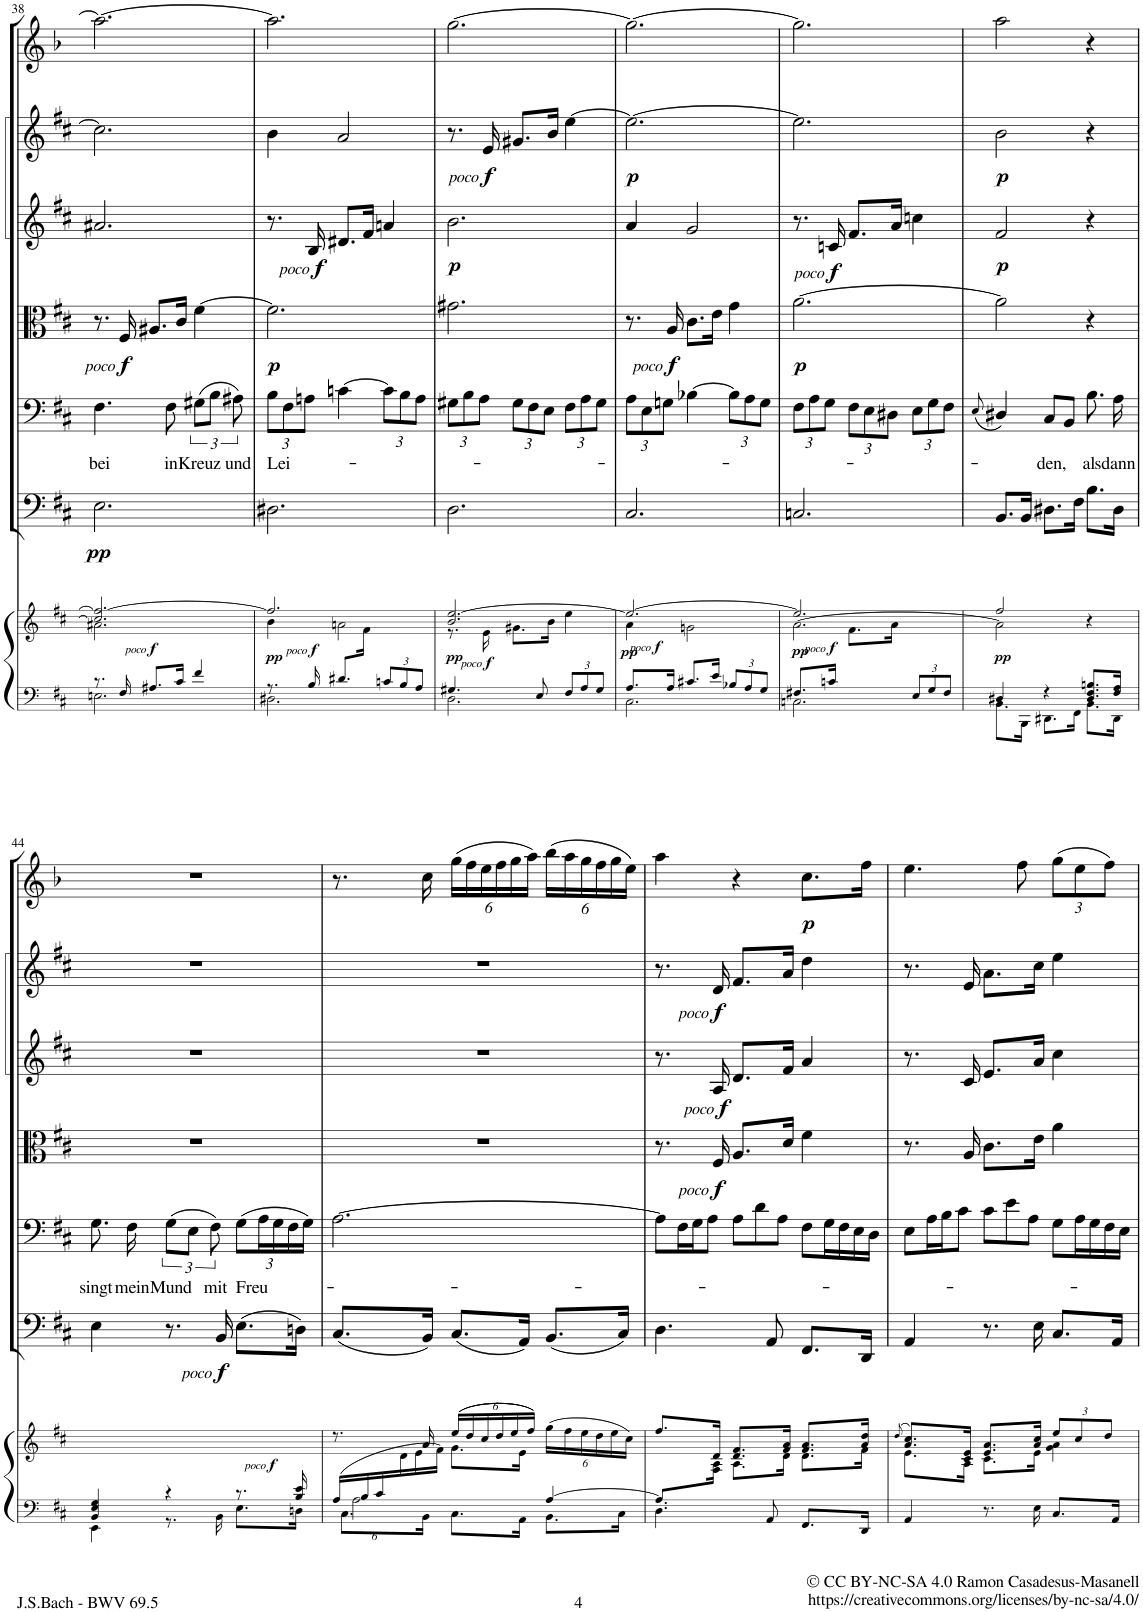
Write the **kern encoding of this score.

**kern	**kern	**dynam	**kern	**dynam	**kern	**text	**kern	**dynam	**kern	**dynam	**kern	**dynam	**kern	**dynam
*part7	*part7	*part7	*part6	*part6	*part5	*part5	*part4	*part4	*part3	*part3	*part2	*part2	*part1	*part1
*staff8	*staff7	*staff7/8	*staff6	*staff6	*staff5	*staff5	*staff4	*staff4	*staff3	*staff3	*staff2	*staff2	*staff1	*staff1
*I"Piano reduction	*	*	*I"Continuo	*	*I"Basso	*	*I"Viola	*	*I"Violino II	*	*I"Violino I	*	*I"Oboe d'amore	*
*I'Pno	*	*	*	*	*	*	*	*	*	*	*	*	*I'Ob	*
!!LO:PB:g=z
*clefF4	*clefG2	*	*clefF4	*	*clefF4	*	*clefC3	*	*clefG2	*	*clefG2	*	*clefG2	*
*	*	*	*	*	*	*	*	*	*	*	*	*	*Trd2c3	*
*k[f#c#]	*k[f#c#]	*	*k[f#c#]	*	*k[f#c#]	*	*k[f#c#]	*	*k[f#c#]	*	*k[f#c#]	*	*k[b-]	*
*M3/4	*M3/4	*	*M3/4	*	*M3/4	*	*M3/4	*	*M3/4	*	*M3/4	*	*M3/4	*
=38	=38	=38	=38	=38	=38	=38	=38	=38	=38	=38	=38	=38	=38	=38
*^	*^	*	*	*	*	*	*	*	*	*	*	*	*	*
!	!	!	!	!	!	!LO:DY:b	!	!LO:LY:b	!	!	!	!	!	!	!	!
*	*	*	*^	*	*	*	*	*	*	*	*	*	*	*	*	*
8.r	2.En\	2.cc#/] 2.ff#/_	2.a#X\	4ryy	.	2.E\	pp	4.F#\	bei	8.r	.	2.a#X/	.	2.cc#\]	.	2.aa\_	.
!	!	!	!	!	!	!	!	!	!	!	!LO:DY:b	!	!	!	!	!	!
!	!	!	!	!	!	!	!	!	!	!	!LO:DY:n=1:b	!	!	!	!	!	!
16F#/	.	.	.	.	.	.	.	.	.	16F#/	other-dynamics f	.	.	.	.	.	.
!	!	!	!	!	!LO:DY:b	!	!	!	!	!	!	!	!	!	!	!	!
!	!	!	!	!	!LO:DY:n=1:b	!	!	!	!	!	!	!	!	!	!	!	!
8.A#X/L	.	.	.	2ryy	other-dynamics f	.	.	.	.	8.A#X/L	.	.	.	.	.	.	.
!	!	!	!	!	!	!	!	!	!LO:LY:b	!	!	!	!	!	!	!	!
.	.	.	.	.	.	.	.	8F#\	in	.	.	.	.	.	.	.	.
16c#/Jk	.	.	.	.	.	.	.	.	.	16c#/Jk	.	.	.	.	.	.	.
!	!	!	!	!	!	!	!	!	!LO:LY:b	!	!	!	!	!	!	!	!
4f#/	.	.	.	.	.	.	.	(12G#X\L	Kreuz	[4f#\	.	.	.	.	.	.	.
.	.	.	.	.	.	.	.	12B\J	.	.	.	.	.	.	.	.	.
!	!	!	!	!	!	!	!	!	!LO:LY:b	!	!	!	!	!	!	!	!
.	.	.	.	.	.	.	.	12A#X\)	und	.	.	.	.	.	.	.	.
=39	=39	=39	=39	=39	=39	=39	=39	=39	=39	=39	=39	=39	=39	=39	=39	=39	=39
*	*	*	*	*	*	*	*	*Xbrackettup	*	*	*	*	*	*	*	*	*
!	!	!	!	!	!LO:DY:b	!	!	!	!LO:LY:b	!	!LO:DY:b	!	!	!	!	!	!
*	*	*	*	*^	*	*	*	*	*	*	*	*	*	*	*	*	*
8.r	2.D#X\	2.ff#/]	4b\	4..ryy	8.ryy	pp	2.D#X\	.	12B\L	Lei-	2.f#\]	p	8.r	.	4b\	.	2.aa\]	.
.	.	.	.	.	.	.	.	.	12F#\	.	.	.	.	.	.	.	.	.
.	.	.	.	.	.	.	.	.	12An\J	.	.	.	.	.	.	.	.	.
!	!	!	!	!	!	!LO:DY:b	!	!	!	!	!	!	!	!	!	!	!	!
!	!	!	!	!	!	!LO:DY:n=1:b	!	!	!	!	!	!	!	!LO:DY:b	!	!	!	!
!	!	!	!	!	!	!	!	!	!	!	!	!	!	!LO:DY:n=1:b	!	!	!	!
16B/	.	.	.	.	2ryy	other-dynamics f	.	.	.	.	.	.	16B/	other-dynamics f	.	.	.	.
8.d#X/L	.	.	2an\	.	.	.	.	.	[4cn\	.	.	.	8.d#X/L	.	2a/	.	.	.
16ryy	.	.	.	16f#\Jk	.	.	.	.	.	.	.	.	16f#/Jk	.	.	.	.	.
*Xbrackettup	*	*	*	*	*	*	*	*	*	*	*	*	*	*	*	*	*	*
12cn/L	.	.	.	4ryy	.	.	.	.	12c\L]	.	.	.	4an/	.	.	.	.	.
12B/	.	.	.	.	.	.	.	.	12B\	.	.	.	.	.	.	.	.	.
12A/J	.	.	.	.	.	.	.	.	12A\J	.	.	.	.	.	.	.	.	.
.	.	.	.	.	16ryy	.	.	.	.	.	.	.	.	.	.	.	.	.
=40	=40	=40	=40	=40	=40	=40	=40	=40	=40	=40	=40	=40	=40	=40	=40	=40	=40	=40
!	!	!	!	!	!	!LO:DY:b	!	!	!	!	!	!	!	!LO:DY:b	!	!	!	!
*	*	*	*v	*v	*v	*	*	*	*	*	*	*	*	*	*	*	*	*
4.G#X/	2.D\	2.b/ [2.ee/	8.r	pp	2.D\	.	12G#X\L	.	2.g#X\	.	2.b\	p	8.r	.	[2.gg\	.
.	.	.	.	.	.	.	12B\	.	.	.	.	.	.	.	.	.
.	.	.	.	.	.	.	12A\J	.	.	.	.	.	.	.	.	.
!	!	!	!	!LO:DY:b	!	!	!	!	!	!	!	!	!	!	!	!
!	!	!	!	!LO:DY:n=1:b	!	!	!	!	!	!	!	!	!	!LO:DY:b	!	!
!	!	!	!	!	!	!	!	!	!	!	!	!	!	!LO:DY:n=1:b	!	!
.	.	.	16e\	other-dynamics f	.	.	.	.	.	.	.	.	16e/	other-dynamics f	.	.
.	.	.	8.g#X\L	.	.	.	12G#\L	.	.	.	.	.	8.g#X/L	.	.	.
.	.	.	.	.	.	.	12F#\	.	.	.	.	.	.	.	.	.
8E/	.	.	.	.	.	.	.	.	.	.	.	.	.	.	.	.
.	.	.	.	.	.	.	12E\J	.	.	.	.	.	.	.	.	.
.	.	.	16b\Jk	.	.	.	.	.	.	.	.	.	16b/Jk	.	.	.
12F#/L	.	.	4ee\	.	.	.	12F#\L	.	.	.	.	.	[4ee\	.	.	.
12A/	.	.	.	.	.	.	12A\	.	.	.	.	.	.	.	.	.
12G#/J	.	.	.	.	.	.	12G#\J	.	.	.	.	.	.	.	.	.
=41	=41	=41	=41	=41	=41	=41	=41	=41	=41	=41	=41	=41	=41	=41	=41	=41
!	!	!	!	!LO:DY:b	!	!	!	!	!	!	!	!	!	!LO:DY:b	!	!
*	*	*	*^	*	*	*	*	*	*	*	*	*	*	*	*	*
8.A/L	2.C#\	2.ee/_	4a\	8.ryy	pp	2.C#/	.	12A\L	.	8.r	.	4a/	.	2.ee\_	p	2.gg\_	.
.	.	.	.	.	.	.	.	12E\	.	.	.	.	.	.	.	.	.
.	.	.	.	.	.	.	.	12Gn\J	.	.	.	.	.	.	.	.	.
!	!	!	!	!	!LO:DY:b	!	!	!	!	!	!	!	!	!	!	!	!
!	!	!	!	!	!LO:DY:n=1:b	!	!	!	!	!	!LO:DY:b	!	!	!	!	!	!
!	!	!	!	!	!	!	!	!	!	!	!LO:DY:n=1:b	!	!	!	!	!	!
16A/Jk	.	.	.	2ryy	other-dynamics f	.	.	.	.	16A/	other-dynamics f	.	.	.	.	.	.
8.c#X/L	.	.	2gn\	.	.	.	.	[4B-X\	.	8.c#\L	.	2g/	.	.	.	.	.
16e/Jk	.	.	.	.	.	.	.	.	.	16e\Jk	.	.	.	.	.	.	.
12B-X/L	.	.	.	.	.	.	.	12B-\L]	.	4g\	.	.	.	.	.	.	.
12A/	.	.	.	.	.	.	.	12A\	.	.	.	.	.	.	.	.	.
12G/J	.	.	.	.	.	.	.	12G\J	.	.	.	.	.	.	.	.	.
.	.	.	.	16ryy	.	.	.	.	.	.	.	.	.	.	.	.	.
=42	=42	=42	=42	=42	=42	=42	=42	=42	=42	=42	=42	=42	=42	=42	=42	=42	=42
!	!	!	!	!	!LO:DY:b	!	!	!	!	!	!LO:DY:b	!	!	!	!	!	!
*	*	*	*	*^	*	*	*	*	*	*	*	*	*	*	*	*	*
8.F#X/L	2.Cn\	2.ee/]	[>2.a\	4ryy	8.ryy	pp	2.Cn/	.	12F#\L	.	[2.a\	p	8.r	.	2.ee\]	.	2.gg\]	.
.	.	.	.	.	.	.	.	.	12A\	.	.	.	.	.	.	.	.	.
.	.	.	.	.	.	.	.	.	12G\J	.	.	.	.	.	.	.	.	.
!	!	!	!	!	!	!LO:DY:b	!	!	!	!	!	!	!	!	!	!	!	!
!	!	!	!	!	!	!LO:DY:n=1:b	!	!	!	!	!	!	!	!LO:DY:b	!	!	!	!
!	!	!	!	!	!	!	!	!	!	!	!	!	!	!LO:DY:n=1:b	!	!	!	!
16cn/Jk	.	.	.	.	2ryy	other-dynamics f	.	.	.	.	.	.	16cn/	other-dynamics f	.	.	.	.
4ryy	.	.	.	8.f#\L	.	.	.	.	12F#\L	.	.	.	8.f#/L	.	.	.	.	.
.	.	.	.	.	.	.	.	.	12E\	.	.	.	.	.	.	.	.	.
.	.	.	.	.	.	.	.	.	12D#X\J	.	.	.	.	.	.	.	.	.
.	.	.	.	16a\Jk	.	.	.	.	.	.	.	.	16a/Jk	.	.	.	.	.
12E/L	.	.	.	4ryy	.	.	.	.	12E\L	.	.	.	4ccn\	.	.	.	.	.
12G/	.	.	.	.	.	.	.	.	12G\	.	.	.	.	.	.	.	.	.
12F#/J	.	.	.	.	.	.	.	.	12F#\J	.	.	.	.	.	.	.	.	.
.	.	.	.	.	16ryy	.	.	.	.	.	.	.	.	.	.	.	.	.
*	*	*v	*v	*v	*v	*	*	*	*	*	*	*	*	*	*	*	*	*
=43	=43	=43	=43	=43	=43	=43	=43	=43	=43	=43	=43	=43	=43	=43	=43
.	.	.	.	.	.	(8qE/	.	.	.	.	.	.	.	.	.
*	*	*^	*	*	*	*	*	*	*	*	*	*	*	*	*
!	!	!	!	!LO:DY:b	!	!	!	!	!	!	!	!LO:DY:b	!	!LO:DY:b	!	!
4D#X/	8.BB\L	2ff#/	2a\]	pp	8.BB/L	.	4D#X/)	.	2a\]	.	2f#/	p	2b\	p	2aa\	.
.	16BBB\Jk	.	.	.	16BB/Jk	.	.	.	.	.	.	.	.	.	.	.
!	!	!	!	!	!	!	!	!LO:LY:b	!	!	!	!	!	!	!	!
4r	8.DD#X\L	.	.	.	8.D#X\L	.	8C#/L	-den,	.	.	.	.	.	.	.	.
.	.	.	.	.	.	.	8BB/J	.	.	.	.	.	.	.	.	.
.	16FF#\Jk	.	.	.	16F#\Jk	.	.	.	.	.	.	.	.	.	.	.
!	!	!	!	!	!	!	!	!LO:LY:b	!	!	!	!	!	!	!	!
8.D#/ 8.F#/ 8.Bn/L	8.BB\L	4r	4ryy	.	8.B\L	.	8.B\	als	4r	.	4r	.	4r	.	4r	.
!	!	!	!	!	!	!	!	!LO:LY:b	!	!	!	!	!	!	!	!
16F#/ 16A/Jk	16DD#\Jk	.	.	.	16D#\Jk	.	16A\	dann	.	.	.	.	.	.	.	.
!!LO:LB:g=z
=44	=44	=44	=44	=44	=44	=44	=44	=44	=44	=44	=44	=44	=44	=44	=44	=44
!	!	!	!	!	!	!	!	!LO:LY:b	!	!	!	!	!	!	!	!
4BB/ 4E/ 4G/	4EE\	2.ryy	2ryy	.	4E\	.	8.G\	singt	2.r	.	2.r	.	2.r	.	2.r	.
!	!	!	!	!	!	!	!	!LO:LY:b	!	!	!	!	!	!	!	!
.	.	.	.	.	.	.	16F#\	mein	.	.	.	.	.	.	.	.
*	*	*	*	*	*	*	*brackettup	*	*	*	*	*	*	*	*	*
!	!	!	!	!	!	!	!	!LO:LY:b	!	!	!	!	!	!	!	!
4r	8.r	.	.	.	8.r	.	(12G\L	Mund	.	.	.	.	.	.	.	.
.	.	.	.	.	.	.	12E\J	.	.	.	.	.	.	.	.	.
!	!	!	!	!	!	!	!	!LO:LY:b	!	!	!	!	!	!	!	!
.	.	.	.	.	.	.	12F#\)	mit	.	.	.	.	.	.	.	.
!	!	!	!	!	!	!LO:DY:b	!	!	!	!	!	!	!	!	!	!
!	!	!	!	!	!	!LO:DY:n=1:b	!	!	!	!	!	!	!	!	!	!
.	16BB\	.	.	.	16BB/	other-dynamics f	.	.	.	.	.	.	.	.	.	.
*	*	*	*	*	*	*	*Xbrackettup	*	*	*	*	*	*	*	*	*
!	!	!	!	!	!	!	!	!LO:LY:b	!	!	!	!	!	!	!	!
8.r	8.E\L	.	8.ryy	.	(8.E\L	.	(12G\L	Freu-	.	.	.	.	.	.	.	.
.	.	.	.	.	.	.	24A\L	.	.	.	.	.	.	.	.	.
.	.	.	.	.	.	.	24G\	.	.	.	.	.	.	.	.	.
.	.	.	.	.	.	.	24F#\	.	.	.	.	.	.	.	.	.
!	!	!	!	!LO:DY:b	!	!	!	!	!	!	!	!	!	!	!	!
!	!	!	!	!LO:DY:n=1:b	!	!	!	!	!	!	!	!	!	!	!	!
16B/ 16e/	16Dn\Jk	.	16ryy	other-dynamics f	16Dn\Jk)	.	.	.	.	.	.	.	.	.	.	.
.	.	.	.	.	.	.	24G\JJ)	.	.	.	.	.	.	.	.	.
=45	=45	=45	=45	=45	=45	=45	=45	=45	=45	=45	=45	=45	=45	=45	=45	=45
*	*^	*	*	*	*	*	*	*	*	*	*	*	*	*	*	*
(24A/LL	2A\	8.C#\L	8.r	8ryy	.	(8.C#/L	.	[2.A\	.	2.r	.	2.r	.	2.r	.	8.r	.
24B/	.	.	.	.	.	.	.	.	.	.	.	.	.	.	.	.	.
24c#/	.	.	.	.	.	.	.	.	.	.	.	.	.	.	.	.	.
2ryy	.	.	.	24d\	.	.	.	.	.	.	.	.	.	.	.	.	.
.	.	.	.	24e\	.	.	.	.	.	.	.	.	.	.	.	.	.
.	.	16BB\Jk	16a/	.	.	16BB/Jk)	.	.	.	.	.	.	.	.	.	16cc\	.
.	.	.	.	24f#\JJ)	.	.	.	.	.	.	.	.	.	.	.	.	.
*	*	*	*Xbrackettup	*	*	*	*	*	*	*	*	*	*	*	*	*Xbrackettup	*
.	.	8.C#\L	((24ee/LL	8.g\L	.	(8.C#/L	.	.	.	.	.	.	.	.	.	(24gg\LL	.
.	.	.	24dd/	.	.	.	.	.	.	.	.	.	.	.	.	24ff\	.
.	.	.	24cc#/	.	.	.	.	.	.	.	.	.	.	.	.	24ee\	.
.	.	.	24dd/	.	.	.	.	.	.	.	.	.	.	.	.	24ff\	.
.	.	.	24ee/	.	.	.	.	.	.	.	.	.	.	.	.	24gg\	.
.	.	16AA\Jk	.	16e\Jk	.	16AA/Jk)	.	.	.	.	.	.	.	.	.	.	.
.	.	.	24ff#/JJ))	.	.	.	.	.	.	.	.	.	.	.	.	24aa\JJ)	.
.	[4A/	8.BB\L	(>24gg\LL	4ryy	.	(8.BB/L	.	.	.	.	.	.	.	.	.	(24bb-\LL	.
.	.	.	24ff#\	.	.	.	.	.	.	.	.	.	.	.	.	24aa\	.
.	.	.	24ee\	.	.	.	.	.	.	.	.	.	.	.	.	24gg\	.
8ryy	.	.	24dd\	.	.	.	.	.	.	.	.	.	.	.	.	24ff\	.
.	.	.	24ee\	.	.	.	.	.	.	.	.	.	.	.	.	24gg\	.
.	.	16C#\Jk	.	.	.	16C#/Jk)	.	.	.	.	.	.	.	.	.	.	.
.	.	.	24cc#\JJ)	.	.	.	.	.	.	.	.	.	.	.	.	24ee\JJ)	.
*	*v	*v	*	*	*	*	*	*	*	*	*	*	*	*	*	*	*
=46	=46	=46	=46	=46	=46	=46	=46	=46	=46	=46	=46	=46	=46	=46	=46	=46
8.A/L]	4.D\	8.ff#/L	8.ryy	.	4.D\	.	12A\L]	.	8.r	.	8.r	.	8.r	.	4aa\	.
.	.	.	.	.	.	.	24F#\L	.	.	.	.	.	.	.	.	.
.	.	.	.	.	.	.	24G\J	.	.	.	.	.	.	.	.	.
.	.	.	.	.	.	.	12A\J	.	.	.	.	.	.	.	.	.
!	!	!	!	!	!	!	!	!	!	!LO:DY:b	!	!	!	!	!	!
!	!	!	!	!	!	!	!	!	!	!LO:DY:n=1:b	!	!LO:DY:b	!	!	!	!
!	!	!	!	!	!	!	!	!	!	!	!	!LO:DY:n=1:b	!	!LO:DY:b	!	!
!	!	!	!	!	!	!	!	!	!	!	!	!	!	!LO:DY:n=1:b	!	!
2ryy	.	16d/Jk	16F#\ 16A\Jk	.	.	.	.	.	16F#/	other-dynamics f	16A/	other-dynamics f	16d/	other-dynamics f	.	.
.	.	8.d/ 8.f#/L	8.A\L	.	.	.	12A\L	.	8.A/L	.	8.d/L	.	8.f#/L	.	4r	.
.	.	.	.	.	.	.	12d\	.	.	.	.	.	.	.	.	.
.	8AA/	.	.	.	8AA/	.	.	.	.	.	.	.	.	.	.	.
.	.	.	.	.	.	.	12A\J	.	.	.	.	.	.	.	.	.
.	.	16f#/ 16a/Jk	16d\Jk	.	.	.	.	.	16d/Jk	.	16f#/Jk	.	16a/Jk	.	.	.
!	!	!	!	!	!	!	!	!	!	!	!	!	!	!	!	!LO:DY:b
.	8.FF#/L	8.f#/ 8.a/L	8.d\L	.	8.FF#/L	.	12F#\L	.	4f#\	.	4a/	.	4dd\	.	8.cc\L	p
.	.	.	.	.	.	.	24G\L	.	.	.	.	.	.	.	.	.
.	.	.	.	.	.	.	24F#\	.	.	.	.	.	.	.	.	.
.	.	.	.	.	.	.	24E\	.	.	.	.	.	.	.	.	.
16ryy	16DD/Jk	16a/ 16dd/Jk	16f#\Jk	.	16DD/Jk	.	.	.	.	.	.	.	.	.	16ff\Jk	.
.	.	.	.	.	.	.	24D\JJ	.	.	.	.	.	.	.	.	.
*v	*v	*	*	*	*	*	*	*	*	*	*	*	*	*	*	*
=47	=47	=47	=47	=47	=47	=47	=47	=47	=47	=47	=47	=47	=47	=47	=47
.	(>8qdd/	.	.	.	.	.	.	.	.	.	.	.	.	.	.
4AA/	8.a/ 8.cc#/L)	8.e\L	.	4AA/	.	12E\L	.	8.r	.	8.r	.	8.r	.	4.ee\	.
.	.	.	.	.	.	24A\L	.	.	.	.	.	.	.	.	.
.	.	.	.	.	.	24B\J	.	.	.	.	.	.	.	.	.
.	.	.	.	.	.	12c#\J	.	.	.	.	.	.	.	.	.
.	16c#/ 16e/Jk	16A\Jk	.	.	.	.	.	16A/	.	16c#/	.	16e/	.	.	.
8.r	8.e/ 8.a/L	8.c#\L	.	8.r	.	12c#\L	.	8.c#\L	.	8.e/L	.	8.a\L	.	.	.
.	.	.	.	.	.	12e\	.	.	.	.	.	.	.	.	.
.	.	.	.	.	.	.	.	.	.	.	.	.	.	8ff\	.
.	.	.	.	.	.	12A\J	.	.	.	.	.	.	.	.	.
16E\	16a/ 16cc#/Jk	16e\Jk	.	16E\	.	.	.	16e\Jk	.	16a/Jk	.	16cc#\Jk	.	.	.
8.C#/L	12ee/L	4g\ 4a\	.	8.C#/L	.	12G\L	.	4a\	.	4cc#\	.	4ee\	.	(12gg\L	.
.	12cc#/	.	.	.	.	24A\L	.	.	.	.	.	.	.	12ee\	.
.	.	.	.	.	.	24G\	.	.	.	.	.	.	.	.	.
.	12dd/J	.	.	.	.	24F#\	.	.	.	.	.	.	.	12ff\J)	.
16AA/Jk	.	.	.	16AA/Jk	.	.	.	.	.	.	.	.	.	.	.
.	.	.	.	.	.	24E\JJ	.	.	.	.	.	.	.	.	.
*	*v	*v	*	*	*	*	*	*	*	*	*	*	*	*	*
=	=	=	=	=	=	=	=	=	=	=	=	=	=	=
*-	*-	*-	*-	*-	*-	*-	*-	*-	*-	*-	*-	*-	*-	*-
